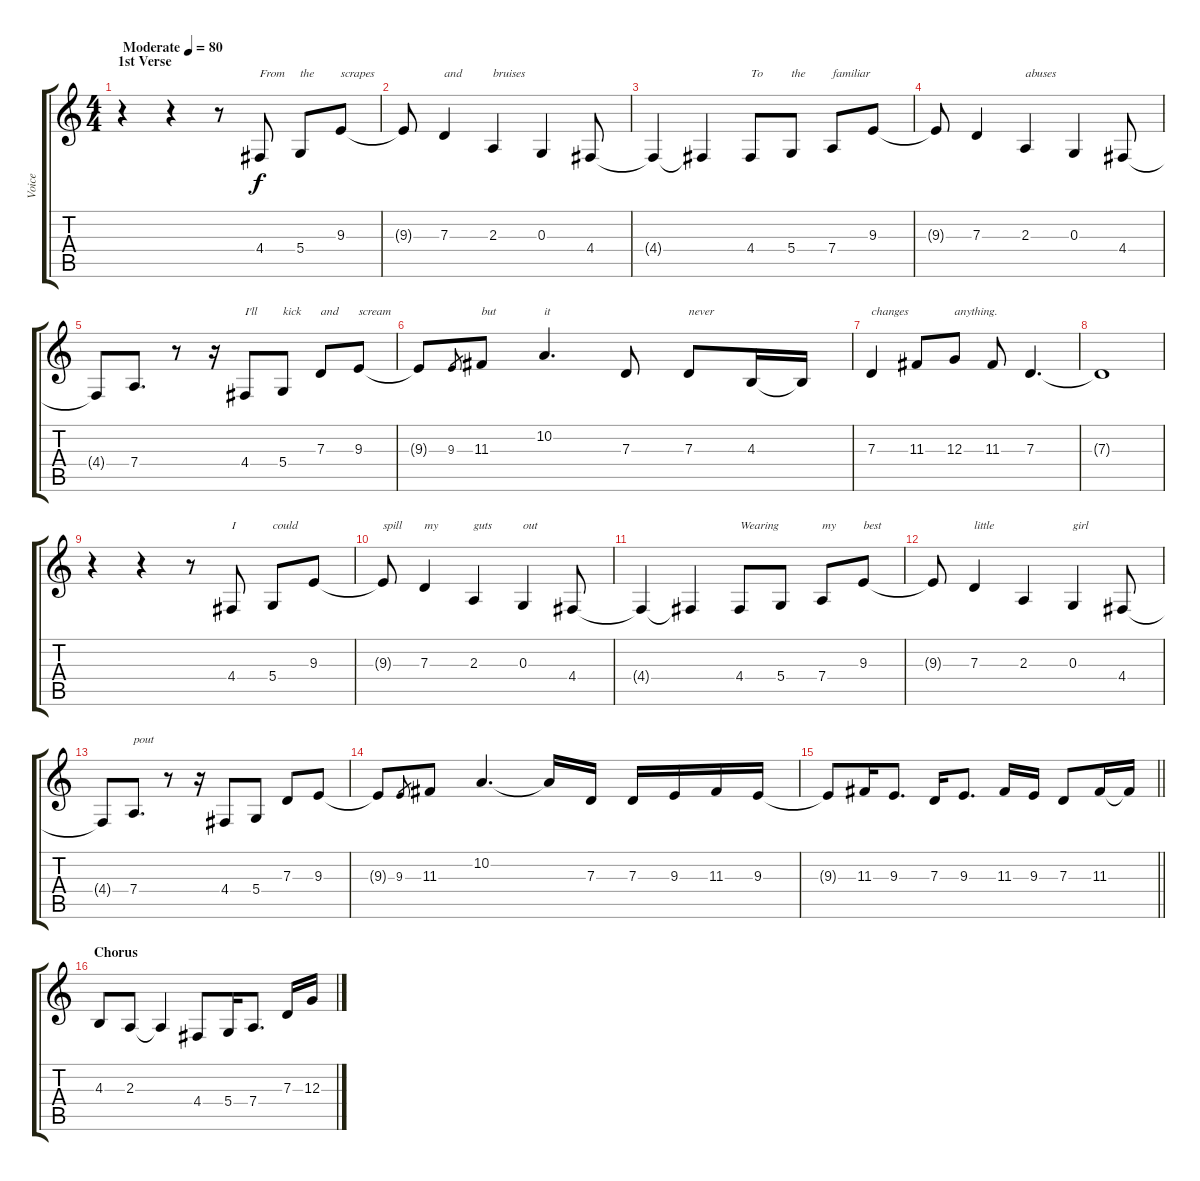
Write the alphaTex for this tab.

\track ("Voice" "Voice") {mute instrument oboe}
\staff {score tabs}
\tuning (E4 B3 G3 D3 A2 E2) {hide}
\ts (4 4)
\section ("" "1st Verse")
\tempo (80 "Moderate")
\clef g2
\ks c
r.4{dy f instrument oboe} r.4 r.8 4.4.8{txt "From"} 5.4.8{txt "the"} 9.3.8{txt "scrapes"} |
9.3{t}.8 7.3.4{txt "and"} 2.3.4{txt "bruises"} 0.3.4 4.4.8 |
4.4{t}.4 4.4{t}.4 4.4.8{txt "To"} 5.4.8{txt "the"} 7.4.8{txt "familiar"} 9.3.8 |
9.3{t}.8 7.3.4 2.3.4{txt "abuses"} 0.3.4 4.4.8 |
4.4{t}.8 7.4.8{d} r.8 r.16 4.4.8{txt "I'll"} 5.4.8{txt "kick"} 7.3.8{txt "and"} 9.3.8{txt "scream"} |
9.3{t}.8 9.3.8{gr} 11.3.8{txt "but"} 10.2.4{d txt "it"} 7.3.8 7.3.8{txt "never"} 4.3.16 4.3{t}.16 |
7.3.4{txt "changes"} 11.3.8 12.3.8{txt "anything."} 11.3.8 7.3.4{d} |
7.3{t}.1 |
r.4 r.4 r.8 4.4.8{txt "I"} 5.4.8{txt "could"} 9.3.8 |
9.3{t}.8{txt "spill"} 7.3.4{txt "my"} 2.3.4{txt "guts"} 0.3.4{txt "out"} 4.4.8 |
4.4{t}.4 4.4{t}.4 4.4.8{txt "Wearing"} 5.4.8 7.4.8{txt "my"} 9.3.8{txt "best"} |
9.3{t}.8 7.3.4{txt "little"} 2.3.4 0.3.4{txt "girl"} 4.4.8 |
4.4{t}.8 7.4.8{d txt "pout"} r.8 r.16 4.4.8 5.4.8 7.3.8 9.3.8 |
9.3{t}.8 9.3.8{gr} 11.3.8 10.2.4{d} 10.2{t}.16 7.3.16 7.3.16 9.3.16 11.3.16 9.3.16 |
\barLineRight lightlight
9.3{t}.8 11.3.16 9.3.8{d} 7.3.16 9.3.8{d} 11.3.16 9.3.16 7.3.8 11.3.16 11.3{t}.16 |
\section ("" "Chorus ")
4.3.8 2.3.8 2.3{t}.4 4.4.8 5.4.16 7.4.8{d} 7.3.16 12.3.16
